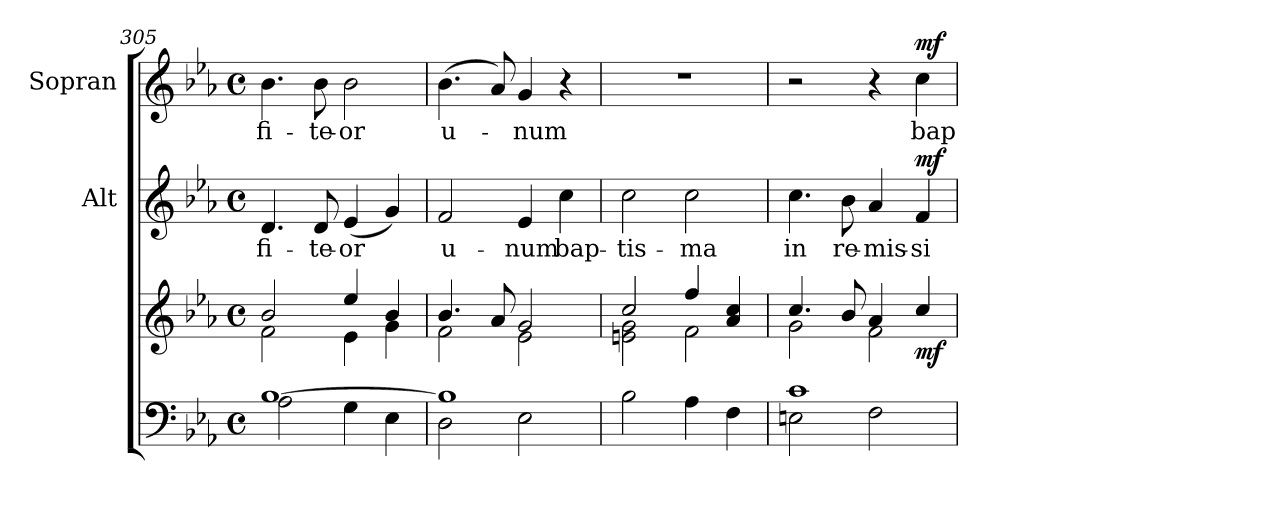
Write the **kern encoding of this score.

**kern	**kern	**dynam	**kern	**text	**dynam	**kern	**text	**dynam
*part3	*part3	*part3	*part2	*part2	*part2	*part1	*part1	*part1
*staff4	*staff3	*staff3/4	*staff2	*staff2	*staff2	*staff1	*staff1	*staff1
*	*	*	*I"Alt	*	*	*I"Sopran	*	*
*	*	*	*I'A.	*	*	*I'S.	*	*
!!LO:PB:g=z
*clefF4	*clefG2	*	*clefG2	*	*	*clefG2	*	*
*k[b-e-a-]	*k[b-e-a-]	*	*k[b-e-a-]	*	*	*k[b-e-a-]	*	*
*E-:	*E-:	*	*E-:	*	*	*E-:	*	*
*M4/4	*M4/4	*	*M4/4	*	*	*M4/4	*	*
*met(c)	*met(c)	*	*met(c)	*	*	*met(c)	*	*
=305	=305	=305	=305	=305	=305	=305	=305	=305
*^	*^	*	*	*	*	*	*	*
!	!	!	!	!	!	!LO:LY:b	!	!	!LO:LY:b	!
[>1B-	2A-\	2b-/	2f\	.	4.d/	-fi-	.	4.b-\	-fi-	.
!	!	!	!	!	!	!LO:LY:b	!	!	!LO:LY:b	!
.	.	.	.	.	8d/	-te-	.	8b-\	-te-	.
!	!	!	!	!	!	!LO:LY:b	!	!	!LO:LY:b	!
.	4G\	4ee-/	4e-\	.	(<4e-/	-or	.	2b-\	-or	.
.	4E-\	4b-/	4g\	.	4g/)	.	.	.	.	.
=306	=306	=306	=306	=306	=306	=306	=306	=306	=306	=306
!	!	!	!	!	!	!LO:LY:b	!	!	!LO:LY:b	!
1B-]	2D\	4.b-/	2f\	.	2f/	u-	.	(>4.b-\	u-	.
.	.	8a-/	.	.	.	.	.	8a-/)	.	.
!	!	!	!	!	!	!LO:LY:b	!	!	!LO:LY:b	!
.	2E-\	2g/	2e-\	.	4e-/	-num	.	4g/	-num	.
!	!	!	!	!	!	!LO:LY:b	!	!	!	!
.	.	.	.	.	4cc\	bap-	.	4r	.	.
*v	*v	*	*	*	*	*	*	*	*	*
=307	=307	=307	=307	=307	=307	=307	=307	=307	=307
!	!	!	!	!	!LO:LY:b	!	!	!	!
2B-\	2cc/	2en\ 2g\	.	2cc\	-tis-	.	1r	.	.
!	!	!	!	!	!LO:LY:b	!	!	!	!
4A-\	4ff/	2f\	.	2cc\	-ma	.	.	.	.
4F\	4a-/ 4cc/	.	.	.	.	.	.	.	.
=308	=308	=308	=308	=308	=308	=308	=308	=308	=308
*^	*	*	*	*	*	*	*	*	*
!	!	!	!	!	!	!LO:LY:b	!	!	!	!
1c	2En\	4.cc/	2g\	.	4.cc\	in	.	2r	.	.
!	!	!	!	!	!	!LO:LY:b	!	!	!	!
.	.	8b-/	.	.	8b-\	re-	.	.	.	.
!	!	!	!	!	!	!LO:LY:b	!	!	!	!
.	2F\	4a-/	2f\	.	4a-/	-mis-	.	4r	.	.
!	!	!	!	!LO:DY:b	!	!LO:LY:b	!LO:DY:a	!	!LO:LY:b	!LO:DY:a
.	.	4cc/	.	mf	4f/	-si-	mf	4cc\	bap-	mf
*v	*v	*	*	*	*	*	*	*	*	*
*	*v	*v	*	*	*	*	*	*	*
=	=	=	=	=	=	=	=	=
*-	*-	*-	*-	*-	*-	*-	*-	*-
